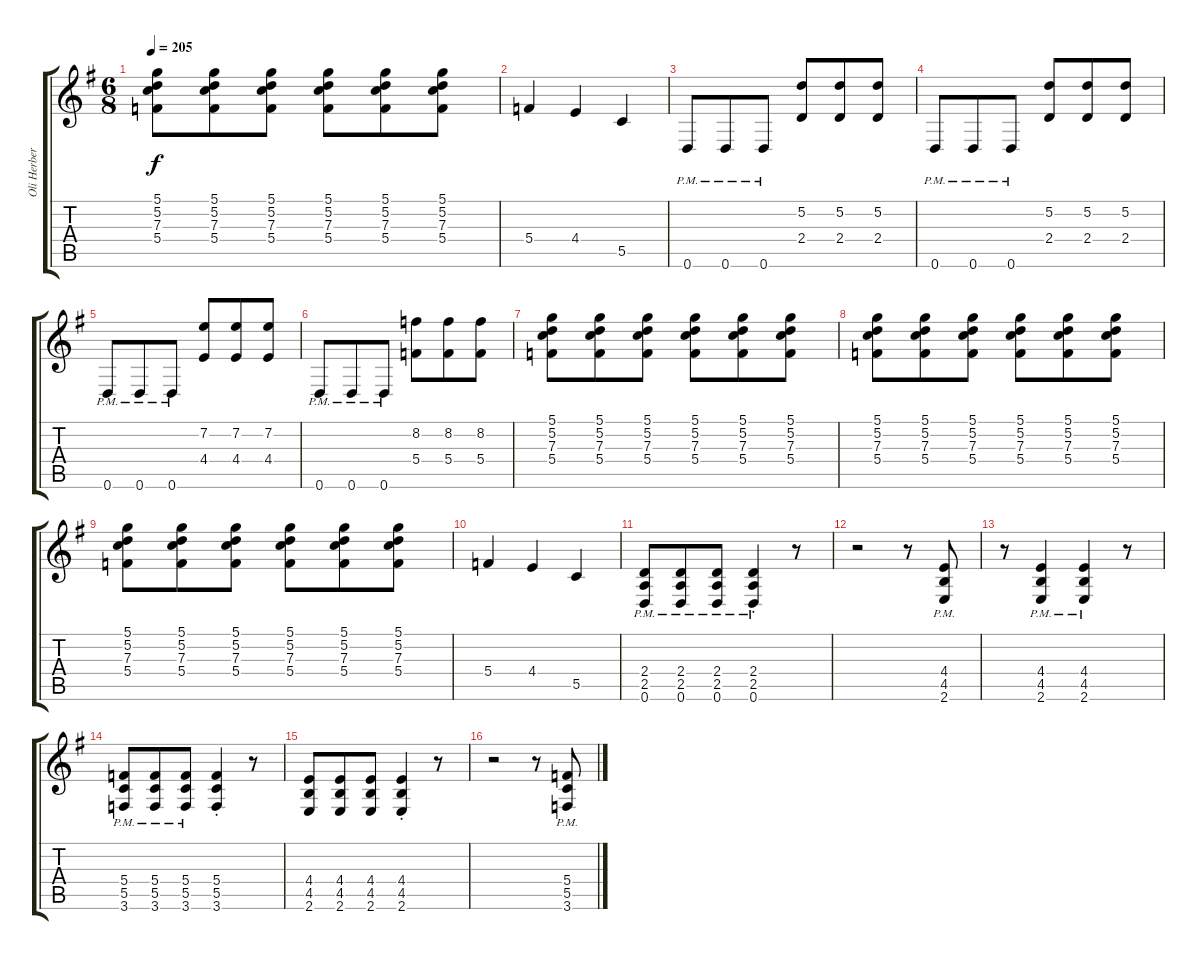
\track ("Oli Herbert" "Oli Herber") {instrument distortionguitar}
\staff {score tabs}
\tuning (D4 A3 F3 C3 G2 D2) {hide}
\ts (6 8)
\tempo 205
\clef g2
\ks g
(5.1 5.2 7.3 5.4).8{dy f} (5.1 5.2 7.3 5.4).8 (5.1 5.2 7.3 5.4).8 (5.1 5.2 7.3 5.4).8 (5.1 5.2 7.3 5.4).8 (5.1 5.2 7.3 5.4).8 |
5.4.4 4.4.4 5.5.4 |
0.6{pm}.8 0.6{pm}.8 0.6{pm}.8 (5.2 2.4).8 (5.2 2.4).8 (5.2 2.4).8 |
0.6{pm}.8 0.6{pm}.8 0.6{pm}.8 (5.2 2.4).8 (5.2 2.4).8 (5.2 2.4).8 |
0.6{pm}.8 0.6{pm}.8 0.6{pm}.8 (7.2 4.4).8 (7.2 4.4).8 (7.2 4.4).8 |
0.6{pm}.8 0.6{pm}.8 0.6{pm}.8 (8.2 5.4).8 (8.2 5.4).8 (8.2 5.4).8 |
(5.1 5.2 7.3 5.4).8 (5.1 5.2 7.3 5.4).8 (5.1 5.2 7.3 5.4).8 (5.1 5.2 7.3 5.4).8 (5.1 5.2 7.3 5.4).8 (5.1 5.2 7.3 5.4).8 |
(5.1 5.2 7.3 5.4).8 (5.1 5.2 7.3 5.4).8 (5.1 5.2 7.3 5.4).8 (5.1 5.2 7.3 5.4).8 (5.1 5.2 7.3 5.4).8 (5.1 5.2 7.3 5.4).8 |
(5.1 5.2 7.3 5.4).8 (5.1 5.2 7.3 5.4).8 (5.1 5.2 7.3 5.4).8 (5.1 5.2 7.3 5.4).8 (5.1 5.2 7.3 5.4).8 (5.1 5.2 7.3 5.4).8 |
5.4.4 4.4.4 5.5.4 |
(2.4{pm} 2.5{pm} 0.6{pm}).8 (2.4{pm} 2.5{pm} 0.6{pm}).8 (2.4{pm} 2.5{pm} 0.6{pm}).8 (2.4{pm st} 2.5{pm st} 0.6{pm st}).4 r.8 |
r.2 r.8 (4.4{pm} 4.5{pm} 2.6{pm}).8 |
r.8 (4.4{pm} 4.5{pm} 2.6{pm}).4 (4.4{pm} 4.5{pm} 2.6{pm}).4 r.8 |
(5.4{pm} 5.5{pm} 3.6{pm}).8 (5.4{pm} 5.5{pm} 3.6{pm}).8 (5.4{pm} 5.5{pm} 3.6{pm}).8 (5.4{st} 5.5{st} 3.6{st}).4 r.8 |
(4.4 4.5 2.6).8 (4.4 4.5 2.6).8 (4.4 4.5 2.6).8 (4.4{st} 4.5{st} 2.6{st}).4 r.8 |
r.2 r.8 (5.4{pm} 5.5{pm} 3.6{pm}).8
